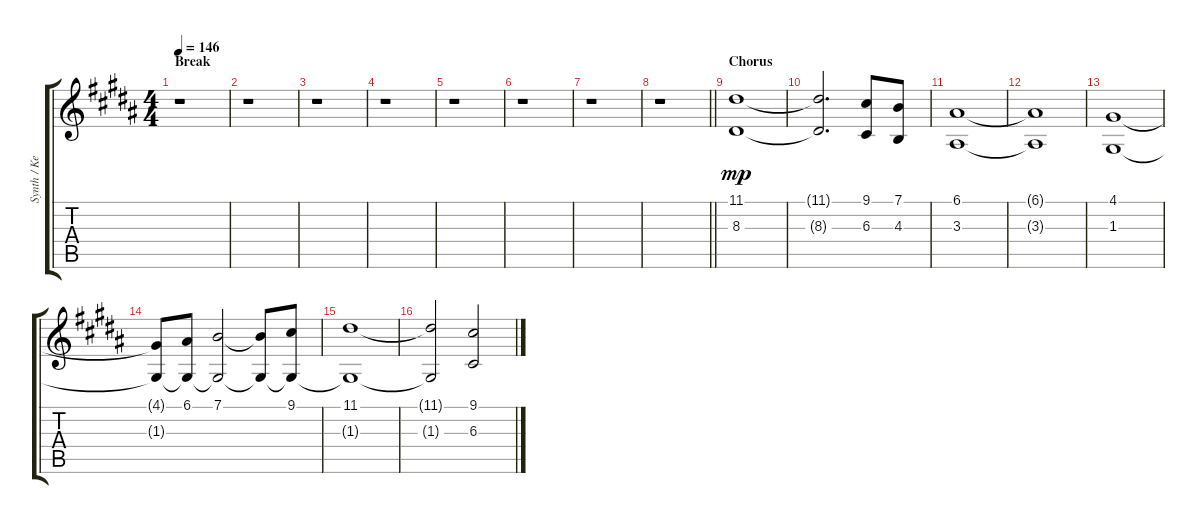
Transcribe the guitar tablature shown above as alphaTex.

\track ("Synth / Keyboard II" "Synth / Ke") {instrument lead2sawtooth}
\staff {score tabs}
\tuning (E4 B3 G3 D3 A2 E2) {hide}
\ts (4 4)
\section ("" "Break")
\tempo 146
\clef g2
\ks b
r.1{dy mp} |
r.1 |
r.1 |
r.1 |
r.1 |
r.1 |
r.1 |
\barLineRight lightlight
r.1 |
\section ("" "Chorus")
(11.1 8.3).1 |
(11.1{t} 8.3{t}).2{d} (9.1 6.3).8 (7.1 4.3).8 |
(6.1 3.3).1 |
(6.1{t} 3.3{t}).1 |
(4.1 1.3).1 |
(4.1{t} 1.3{t}).8 (6.1 1.3{t}).8 (7.1 1.3{t}).2 (7.1{t} 1.3{t}).8 (9.1 1.3{t}).8 |
(11.1 1.3{t}).1 |
(11.1{t} 1.3{t}).2 (9.1 6.3).2
